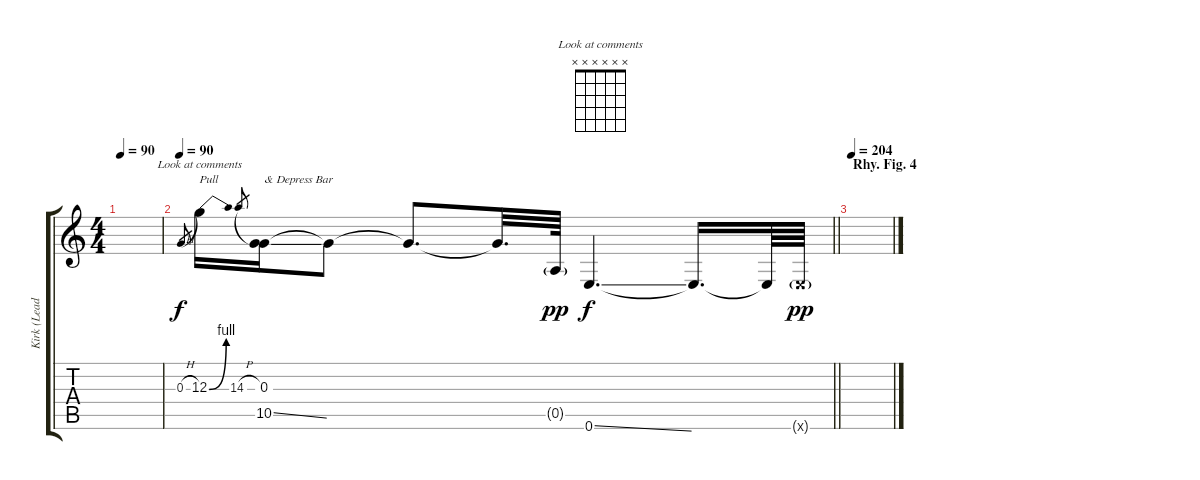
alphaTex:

\track ("Kirk (Lead 1)" "Kirk (Lead") {instrument overdrivenguitar}
\staff {score tabs}
\tuning (E4 B3 G3 D3 A2 E2) {hide}
\chord ("Look at comments" x x x x x x)
\ts (4 4)
\tempo 90
\clef g2
\ks c
|
\tempo 90
\barLineRight lightlight
0.3{h}.8{gr} 12.3{be (bend 0 0 60 4)}.16{ch "Look at comments" txt "Pull"} 14.3{h}.8{gr} (0.3 10.5{ss}).16{txt "& Depress Bar"} 10.5{t}.8 10.5{t}.8{d} 10.5{t}.32{d} 0.5{g}.64{dy pp} 0.6{ss}.4{d dy f} 0.6{t}.16{d} 0.6{t}.64 0.6{g x}.64{dy pp} |
\section ("" "Rhy. Fig. 4")
\tempo 204
